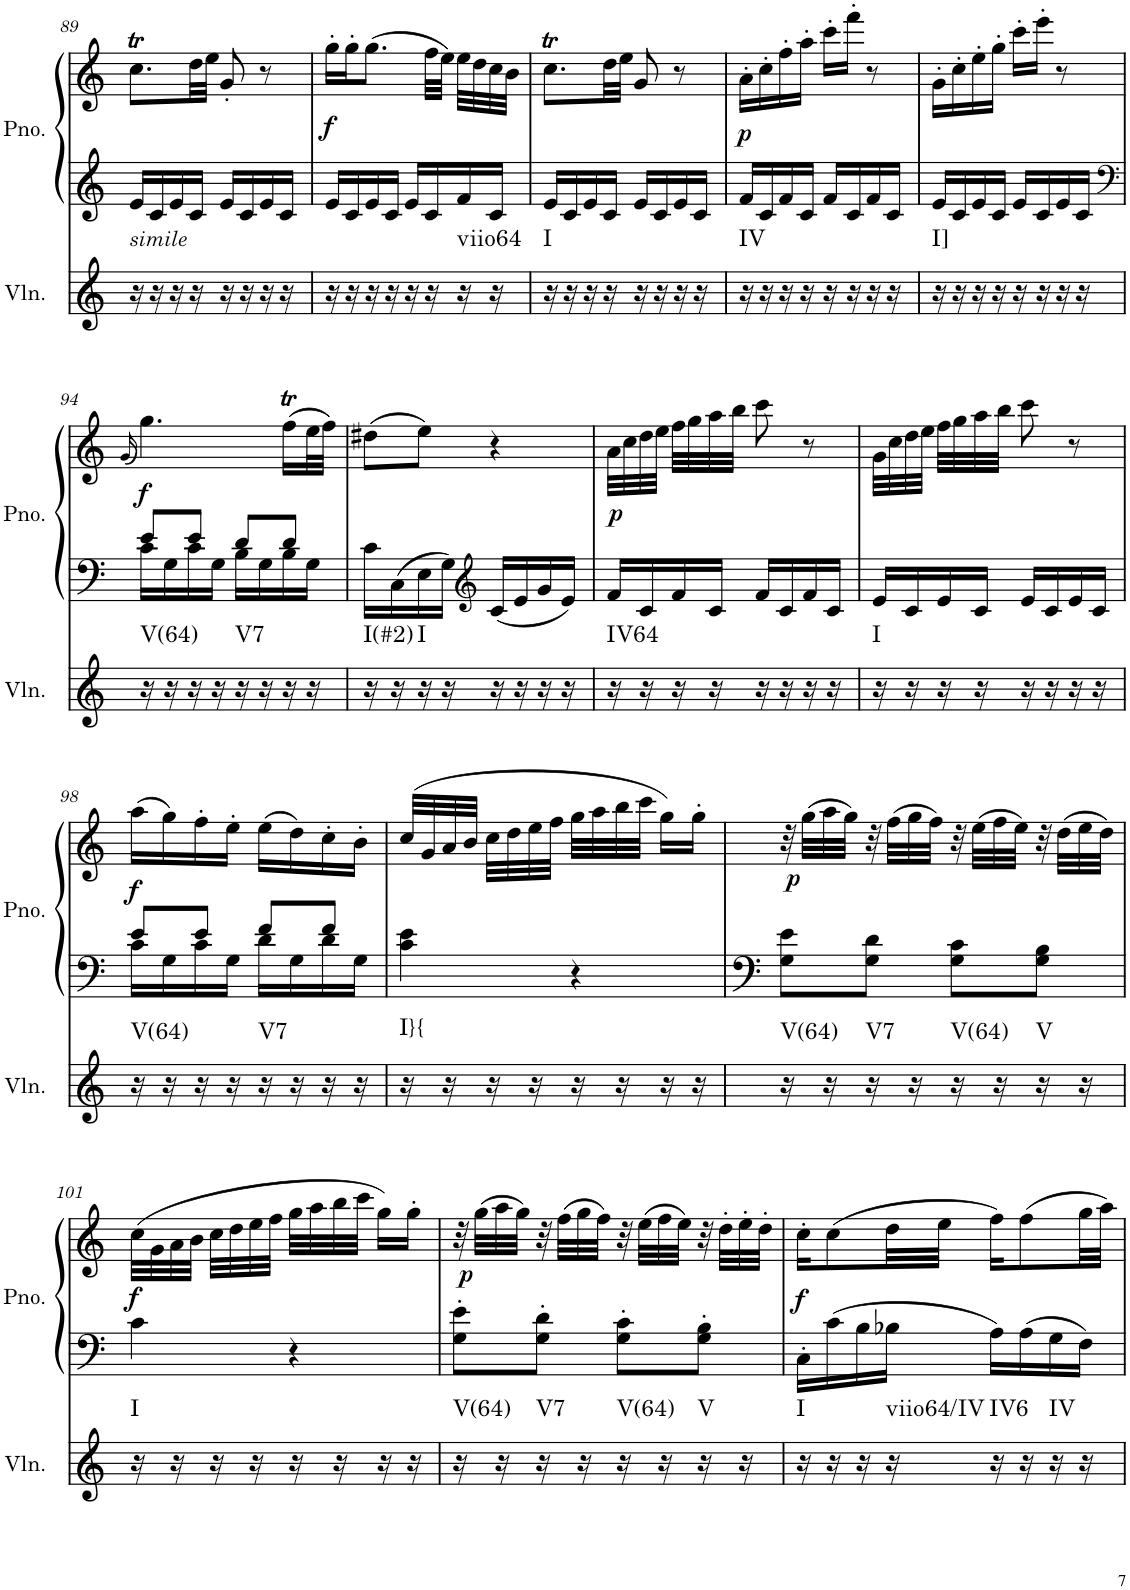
**kern	**harte	**kern	**kern	**dynam
*part2	*part2	*part1	*part1	*part1
*staff3	*	*staff2	*staff1	*staff1/2
*I"Violin	*	*I"Piano, Piano right	*	*
*I'Vln.	*	*I'Pno.	*	*
!!LO:PB:g=z
*clefG2	*	*clefG2	*clefG2	*
*k[]	*	*k[]	*k[]	*
*M2/4	*	*M2/4	*M2/4	*
=89	=89	=89	=89	=89
!	!	!LO:TX:b:i:t=simile	!	!
16r	.	16e/LL	8.ccT\L	.
16r	.	16c/	.	.
16r	.	16e/	.	.
16r	.	16c/JJ	32dd\LL	.
.	.	.	32ee\JJJ	.
16r	.	16e/LL	8g'/	.
16r	.	16c/	.	.
16r	.	16e/	8r	.
16r	.	16c/JJ	.	.
=90	=90	=90	=90	=90
!	!	!	!	!LO:DY:b
16r	.	16e/LL	16gg'\LL	f
16r	.	16c/	16gg'\J	.
16r	.	16e/	(8.gg\J	.
16r	.	16c/JJ	.	.
16r	.	16e/LL	.	.
16r	.	16c/	32ff\LLL	.
.	.	.	32ee\JJJ)	.
!	!LO:H:kt=viio64	!	!	!
16r	N	16f/	32ee\LLL	.
.	.	.	32dd\	.
16r	.	16c/JJ	32cc\	.
.	.	.	32b\JJJ	.
=91	=91	=91	=91	=91
!	!LO:H:kt=I	!	!	!
16r	N	16e/LL	8.ccT\L	.
16r	.	16c/	.	.
16r	.	16e/	.	.
16r	.	16c/JJ	32dd\LL	.
.	.	.	32ee\JJJ	.
16r	.	16e/LL	8g/	.
16r	.	16c/	.	.
16r	.	16e/	8r	.
16r	.	16c/JJ	.	.
=92	=92	=92	=92	=92
!	!LO:H:kt=IV	!	!	!LO:DY:b
16r	N	16f/LL	16a'\LL	p
16r	.	16c/	16cc'\	.
16r	.	16f/	16ff'\	.
16r	.	16c/JJ	16aa'\JJ	.
16r	.	16f/LL	16ccc'\LL	.
16r	.	16c/	16fff'\JJ	.
16r	.	16f/	8r	.
16r	.	16c/JJ	.	.
=93	=93	=93	=93	=93
!	!LO:H:kt=I]	!	!	!
16r	N	16e/LL	16g'\LL	.
16r	.	16c/	16cc'\	.
16r	.	16e/	16ee'\	.
16r	.	16c/JJ	16gg'\JJ	.
16r	.	16e/LL	16ccc'\LL	.
16r	.	16c/	16eee'\JJ	.
16r	.	16e/	8r	.
16r	.	16c/JJ	.	.
!!LO:LB:g=z
=94	=94	=94	=94	=94
*	*	*clefF4	*	*
.	.	.	(16qg/	.
*	*	*^	*	*
!	!LO:H:kt=V(64)	!	!	!	!LO:DY:b
16r	N	8e/L	16c\LL	4.gg\)	f
16r	.	.	16G\	.	.
16r	.	8e/J	16c\	.	.
16r	.	.	16G\JJ	.	.
!	!LO:H:kt=V7	!	!	!	!
16r	N	8d/L	16B\LL	.	.
16r	.	.	16G\	.	.
16r	.	8d/J	16B\	(16ffT\LL	.
16r	.	.	16G\JJ	32ee\L	.
.	.	.	.	32ff\JJJ)	.
*	*	*v	*v	*	*
=95	=95	=95	=95	=95
!	!LO:H:kt=I(#2)	!	!	!
16r	N	16c\LL	(8dd#X\L	.
16r	.	16C\	.	.
!	!LO:H:kt=I	!	!	!
16r	N	16E\	8ee\J)	.
16r	.	16G\JJ	.	.
*	*	*clefG2	*	*
16r	.	16c/LL	4r	.
16r	.	16e/	.	.
16r	.	16g/	.	.
16r	.	16e/JJ	.	.
=96	=96	=96	=96	=96
!	!LO:H:kt=IV64	!	!	!LO:DY:b
16r	N	16f/LL	32a\LLL	p
.	.	.	32cc\	.
16r	.	16c/	32dd\	.
.	.	.	32ee\JJJ	.
16r	.	16f/	32ff\LLL	.
.	.	.	32gg\	.
16r	.	16c/JJ	32aa\	.
.	.	.	32bb\JJJ	.
16r	.	16f/LL	8ccc\	.
16r	.	16c/	.	.
16r	.	16f/	8r	.
16r	.	16c/JJ	.	.
=97	=97	=97	=97	=97
!	!LO:H:kt=I	!	!	!
16r	N	16e/LL	32g\LLL	.
.	.	.	32cc\	.
16r	.	16c/	32dd\	.
.	.	.	32ee\JJJ	.
16r	.	16e/	32ff\LLL	.
.	.	.	32gg\	.
16r	.	16c/JJ	32aa\	.
.	.	.	32bb\JJJ	.
16r	.	16e/LL	8ccc\	.
16r	.	16c/	.	.
16r	.	16e/	8r	.
16r	.	16c/JJ	.	.
!!LO:LB:g=z
=98	=98	=98	=98	=98
*	*	*^	*	*
!	!LO:H:kt=V(64)	!	!	!	!LO:DY:b
16r	N	8e/L	16c\LL	(16aa\LL	f
16r	.	.	16G\	16gg\)	.
16r	.	8e/J	16c\	16ff'\	.
16r	.	.	16G\JJ	16ee'\JJ	.
!	!LO:H:kt=V7	!	!	!	!
16r	N	8f/L	16d\LL	(16ee\LL	.
16r	.	.	16G\	16dd\)	.
16r	.	8f/J	16d\	16cc'\	.
16r	.	.	16G\JJ	16b'\JJ	.
=99	=99	=99	=99	=99	=99
!	!LO:H:kt=I}{	!	!	!	!
*	*	*v	*v	*	*
16r	N	4c\ 4e\	(32cc/LLL	.
.	.	.	32g/	.
16r	.	.	32a/	.
.	.	.	32b/JJJ	.
16r	.	.	32cc\LLL	.
.	.	.	32dd\	.
16r	.	.	32ee\	.
.	.	.	32ff\JJJ	.
16r	.	4r	32gg\LLL	.
.	.	.	32aa\	.
16r	.	.	32bb\	.
.	.	.	32ccc\JJJ	.
16r	.	.	16gg\LL)	.
16r	.	.	16gg'\JJ	.
=100	=100	=100	=100	=100
!	!LO:H:kt=V(64)	!	!	!LO:DY:b
16r	N	8G\ 8e\L	32r	p
.	.	.	(32gg\LLL	.
16r	.	.	32aa\	.
.	.	.	32gg\JJJ)	.
!	!LO:H:kt=V7	!	!	!
16r	N	8G\ 8d\J	32r	.
.	.	.	(32ff\LLL	.
16r	.	.	32gg\	.
.	.	.	32ff\JJJ)	.
!	!LO:H:kt=V(64)	!	!	!
16r	N	8G\ 8c\L	32r	.
.	.	.	(32ee\LLL	.
16r	.	.	32ff\	.
.	.	.	32ee\JJJ)	.
!	!LO:H:kt=V	!	!	!
16r	N	8G\ 8B\J	32r	.
.	.	.	(32dd\LLL	.
16r	.	.	32ee\	.
.	.	.	32dd\JJJ)	.
!!LO:LB:g=z
=101	=101	=101	=101	=101
!	!LO:H:kt=I	!	!	!LO:DY:b
16r	N	4c\	(32cc\LLL	f
.	.	.	32g\	.
16r	.	.	32a\	.
.	.	.	32b\JJJ	.
16r	.	.	32cc\LLL	.
.	.	.	32dd\	.
16r	.	.	32ee\	.
.	.	.	32ff\JJJ	.
16r	.	4r	32gg\LLL	.
.	.	.	32aa\	.
16r	.	.	32bb\	.
.	.	.	32ccc\JJJ	.
16r	.	.	16gg\LL)	.
16r	.	.	16gg'\JJ	.
=102	=102	=102	=102	=102
!	!LO:H:kt=V(64)	!	!	!LO:DY:b
16r	N	8G\' 8e\'L	32r	p
.	.	.	(32gg\LLL	.
16r	.	.	32aa\	.
.	.	.	32gg\JJJ)	.
!	!LO:H:kt=V7	!	!	!
16r	N	8G\' 8d\'J	32r	.
.	.	.	(32ff\LLL	.
16r	.	.	32gg\	.
.	.	.	32ff\JJJ)	.
!	!LO:H:kt=V(64)	!	!	!
16r	N	8G\' 8c\'L	32r	.
.	.	.	(32ee\LLL	.
16r	.	.	32ff\	.
.	.	.	32ee\JJJ)	.
!	!LO:H:kt=V	!	!	!
16r	N	8G\' 8B\'J	32r	.
.	.	.	32dd'\LLL	.
16r	.	.	32ee'\	.
.	.	.	32dd'\JJJ	.
=103	=103	=103	=103	=103
!	!LO:H:kt=I	!	!	!LO:DY:b
16r	N	16C'\LL	16cc'\KL	f
16r	.	16c\	(8cc\	.
16r	.	16B\	.	.
!	!LO:H:kt=viio64/IV	!	!	!
16r	N	16B-X\JJ	32dd\LL	.
.	.	.	32ee\JJJ	.
!	!LO:H:kt=IV6	!	!	!
16r	N	16A\LL	16ff\KL)	.
16r	.	16A\	(8ff\	.
!	!LO:H:kt=IV	!	!	!
16r	N	16G\	.	.
16r	.	16F\JJ	32gg\LL	.
.	.	.	32aa\JJJ)	.
=	=	=	=	=
*-	*-	*-	*-	*-
